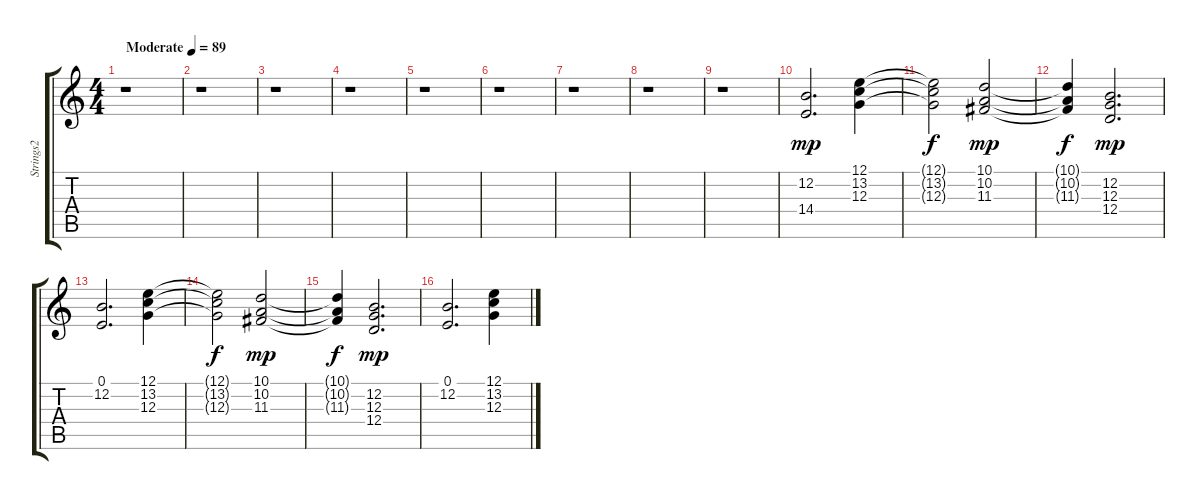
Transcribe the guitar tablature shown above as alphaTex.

\track ("Strings2" "Strings2") {instrument stringensemble2}
\staff {score tabs}
\tuning (E4 B3 G3 D3 A2 E2) {hide}
\ts (4 4)
\tempo (89 "Moderate")
\clef g2
\ks c
r.1{dy mp instrument stringensemble2} |
r.1 |
r.1 |
r.1 |
r.1 |
r.1 |
r.1 |
r.1 |
r.1 |
(12.2 14.4).2{d} (12.1 13.2 12.3).4 |
(12.1{t} 13.2{t} 12.3{t}).2{dy f} (10.1 10.2 11.3).2{dy mp} |
(10.1{t} 10.2{t} 11.3{t}).4{dy f} (12.2 12.3 12.4).2{d dy mp} |
(0.1 12.2).2{d} (12.1 13.2 12.3).4 |
(12.1{t} 13.2{t} 12.3{t}).2{dy f} (10.1 10.2 11.3).2{dy mp} |
(10.1{t} 10.2{t} 11.3{t}).4{dy f} (12.2 12.3 12.4).2{d dy mp} |
(0.1 12.2).2{d} (12.1 13.2 12.3).4
